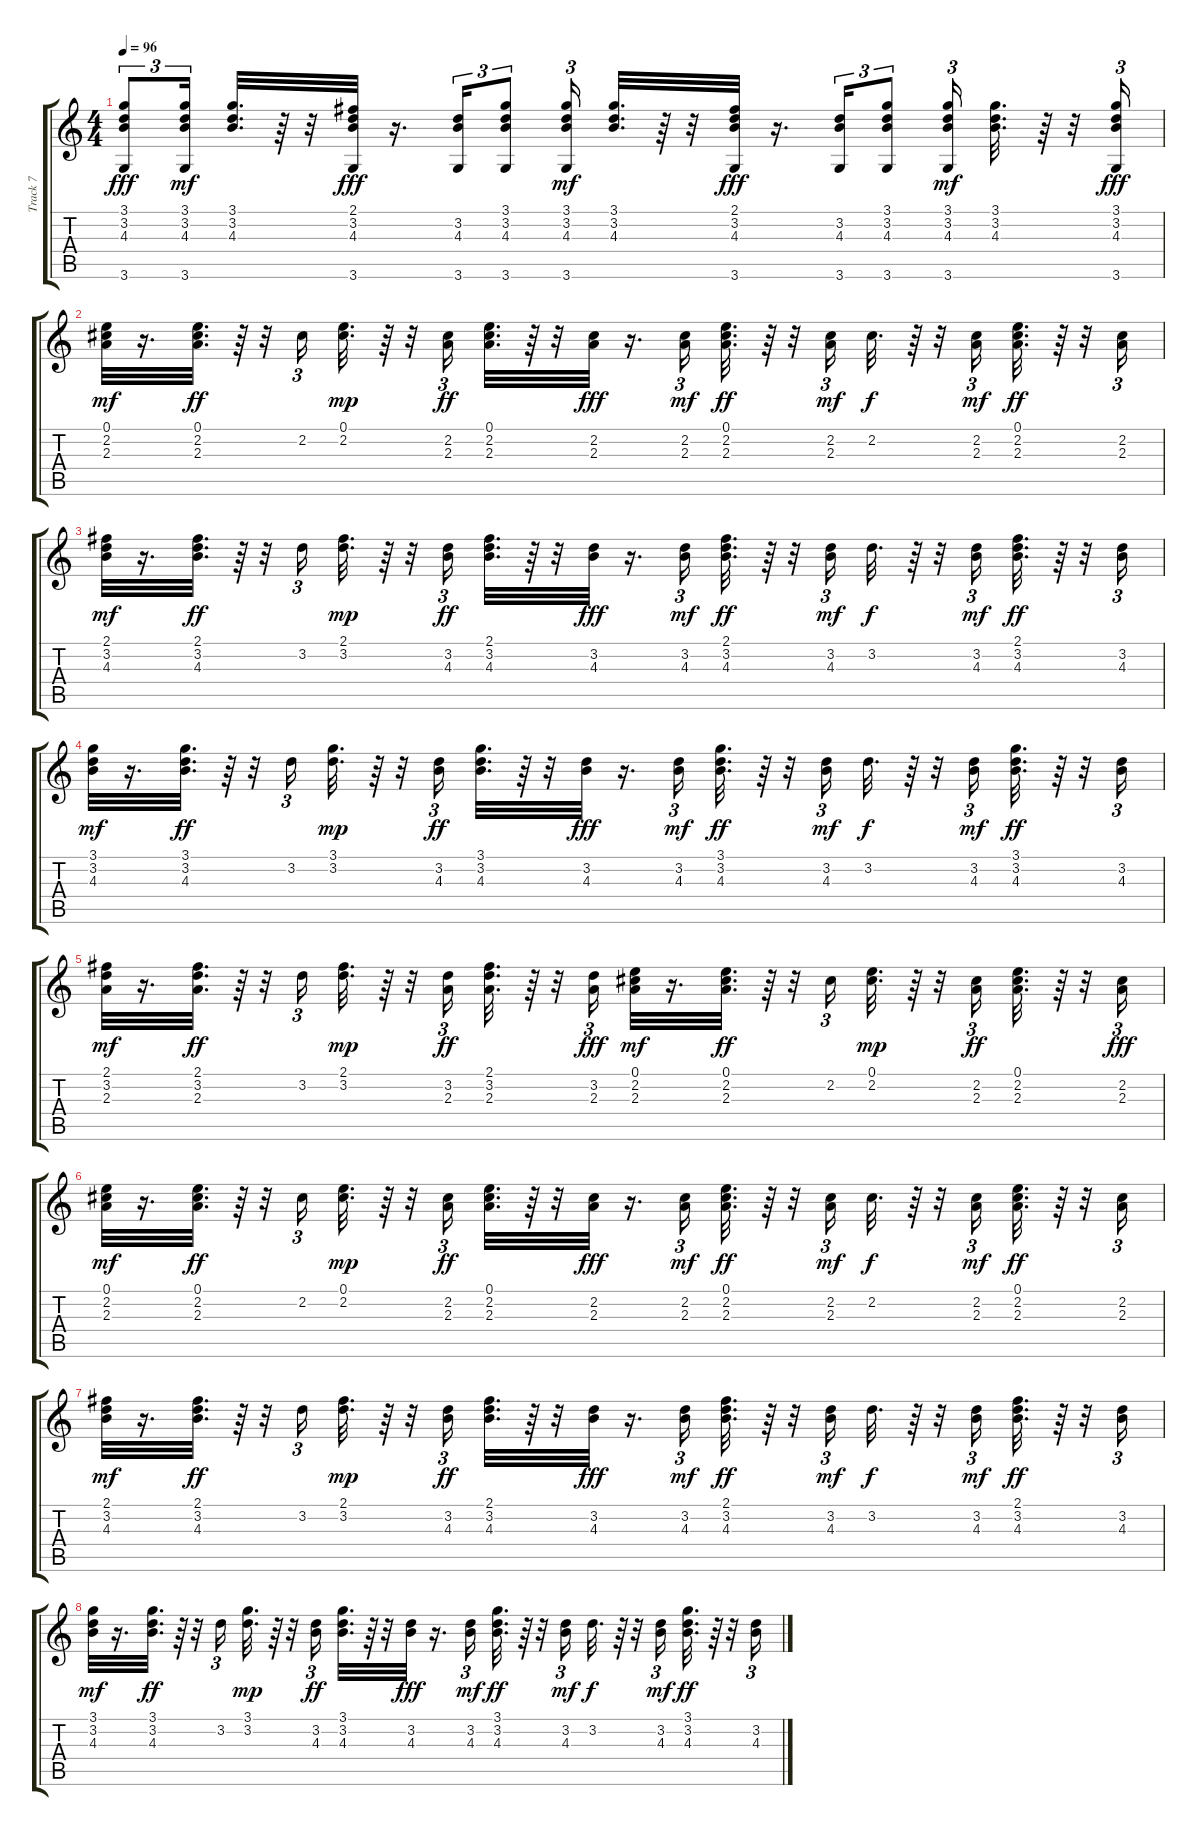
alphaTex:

\track ("Track 7" "Track 7") {instrument distortionguitar}
\staff {score tabs}
\tuning (E4 B3 G3 D3 A2 E2) {hide}
\ts (4 4)
\tempo 96
\clef g2
\ks c
(3.1 3.2 4.3 3.6).8{tu (3 2) dy fff} (3.1 3.2 4.3 3.6).16{tu (3 2) dy mf} (3.1 3.2 4.3).32{d} r.64 r.32 (2.1 3.2 4.3 3.6).32{dy fff} r.16{d} (3.2 4.3 3.6).16{tu (3 2)} (3.1 3.2 4.3 3.6).8{tu (3 2)} (3.1 3.2 4.3 3.6).16{tu (3 2) dy mf} (3.1 3.2 4.3).32{d} r.64 r.32 (2.1 3.2 4.3 3.6).32{dy fff} r.16{d} (3.2 4.3 3.6).16{tu (3 2)} (3.1 3.2 4.3 3.6).8{tu (3 2)} (3.1 3.2 4.3 3.6).16{tu (3 2) dy mf} (3.1 3.2 4.3).32{d} r.64 r.32 (3.1 3.2 4.3 3.6).16{tu (3 2) dy fff} |
(0.1 2.2 2.3).32{dy mf} r.16{d} (0.1 2.2 2.3).32{d dy ff} r.64 r.32 2.2.16{tu (3 2)} (0.1 2.2).32{d dy mp} r.64 r.32 (2.2 2.3).16{tu (3 2) dy ff} (0.1 2.2 2.3).32{d} r.64 r.32 (2.2 2.3).32{dy fff} r.16{d} (2.2 2.3).16{tu (3 2) dy mf} (0.1 2.2 2.3).32{d dy ff} r.64 r.32 (2.2 2.3).16{tu (3 2) dy mf} 2.2.32{d dy f} r.64 r.32 (2.2 2.3).16{tu (3 2) dy mf} (0.1 2.2 2.3).32{d dy ff} r.64 r.32 (2.2 2.3).16{tu (3 2)} |
(2.1 3.2 4.3).32{dy mf} r.16{d} (2.1 3.2 4.3).32{d dy ff} r.64 r.32 3.2.16{tu (3 2)} (2.1 3.2).32{d dy mp} r.64 r.32 (3.2 4.3).16{tu (3 2) dy ff} (2.1 3.2 4.3).32{d} r.64 r.32 (3.2 4.3).32{dy fff} r.16{d} (3.2 4.3).16{tu (3 2) dy mf} (2.1 3.2 4.3).32{d dy ff} r.64 r.32 (3.2 4.3).16{tu (3 2) dy mf} 3.2.32{d dy f} r.64 r.32 (3.2 4.3).16{tu (3 2) dy mf} (2.1 3.2 4.3).32{d dy ff} r.64 r.32 (3.2 4.3).16{tu (3 2)} |
(3.1 3.2 4.3).32{dy mf} r.16{d} (3.1 3.2 4.3).32{d dy ff} r.64 r.32 3.2.16{tu (3 2)} (3.1 3.2).32{d dy mp} r.64 r.32 (3.2 4.3).16{tu (3 2) dy ff} (3.1 3.2 4.3).32{d} r.64 r.32 (3.2 4.3).32{dy fff} r.16{d} (3.2 4.3).16{tu (3 2) dy mf} (3.1 3.2 4.3).32{d dy ff} r.64 r.32 (3.2 4.3).16{tu (3 2) dy mf} 3.2.32{d dy f} r.64 r.32 (3.2 4.3).16{tu (3 2) dy mf} (3.1 3.2 4.3).32{d dy ff} r.64 r.32 (3.2 4.3).16{tu (3 2)} |
(2.1 3.2 2.3).32{dy mf} r.16{d} (2.1 3.2 2.3).32{d dy ff} r.64 r.32 3.2.16{tu (3 2)} (2.1 3.2).32{d dy mp} r.64 r.32 (3.2 2.3).16{tu (3 2) dy ff} (2.1 3.2 2.3).32{d} r.64 r.32 (3.2 2.3).16{tu (3 2) dy fff} (0.1 2.2 2.3).32{dy mf} r.16{d} (0.1 2.2 2.3).32{d dy ff} r.64 r.32 2.2.16{tu (3 2)} (0.1 2.2).32{d dy mp} r.64 r.32 (2.2 2.3).16{tu (3 2) dy ff} (0.1 2.2 2.3).32{d} r.64 r.32 (2.2 2.3).16{tu (3 2) dy fff} |
(0.1 2.2 2.3).32{dy mf} r.16{d} (0.1 2.2 2.3).32{d dy ff} r.64 r.32 2.2.16{tu (3 2)} (0.1 2.2).32{d dy mp} r.64 r.32 (2.2 2.3).16{tu (3 2) dy ff} (0.1 2.2 2.3).32{d} r.64 r.32 (2.2 2.3).32{dy fff} r.16{d} (2.2 2.3).16{tu (3 2) dy mf} (0.1 2.2 2.3).32{d dy ff} r.64 r.32 (2.2 2.3).16{tu (3 2) dy mf} 2.2.32{d dy f} r.64 r.32 (2.2 2.3).16{tu (3 2) dy mf} (0.1 2.2 2.3).32{d dy ff} r.64 r.32 (2.2 2.3).16{tu (3 2)} |
(2.1 3.2 4.3).32{dy mf} r.16{d} (2.1 3.2 4.3).32{d dy ff} r.64 r.32 3.2.16{tu (3 2)} (2.1 3.2).32{d dy mp} r.64 r.32 (3.2 4.3).16{tu (3 2) dy ff} (2.1 3.2 4.3).32{d} r.64 r.32 (3.2 4.3).32{dy fff} r.16{d} (3.2 4.3).16{tu (3 2) dy mf} (2.1 3.2 4.3).32{d dy ff} r.64 r.32 (3.2 4.3).16{tu (3 2) dy mf} 3.2.32{d dy f} r.64 r.32 (3.2 4.3).16{tu (3 2) dy mf} (2.1 3.2 4.3).32{d dy ff} r.64 r.32 (3.2 4.3).16{tu (3 2)} |
(3.1 3.2 4.3).32{dy mf} r.16{d} (3.1 3.2 4.3).32{d dy ff} r.64 r.32 3.2.16{tu (3 2)} (3.1 3.2).32{d dy mp} r.64 r.32 (3.2 4.3).16{tu (3 2) dy ff} (3.1 3.2 4.3).32{d} r.64 r.32 (3.2 4.3).32{dy fff} r.16{d} (3.2 4.3).16{tu (3 2) dy mf} (3.1 3.2 4.3).32{d dy ff} r.64 r.32 (3.2 4.3).16{tu (3 2) dy mf} 3.2.32{d dy f} r.64 r.32 (3.2 4.3).16{tu (3 2) dy mf} (3.1 3.2 4.3).32{d dy ff} r.64 r.32 (3.2 4.3).16{tu (3 2)}
